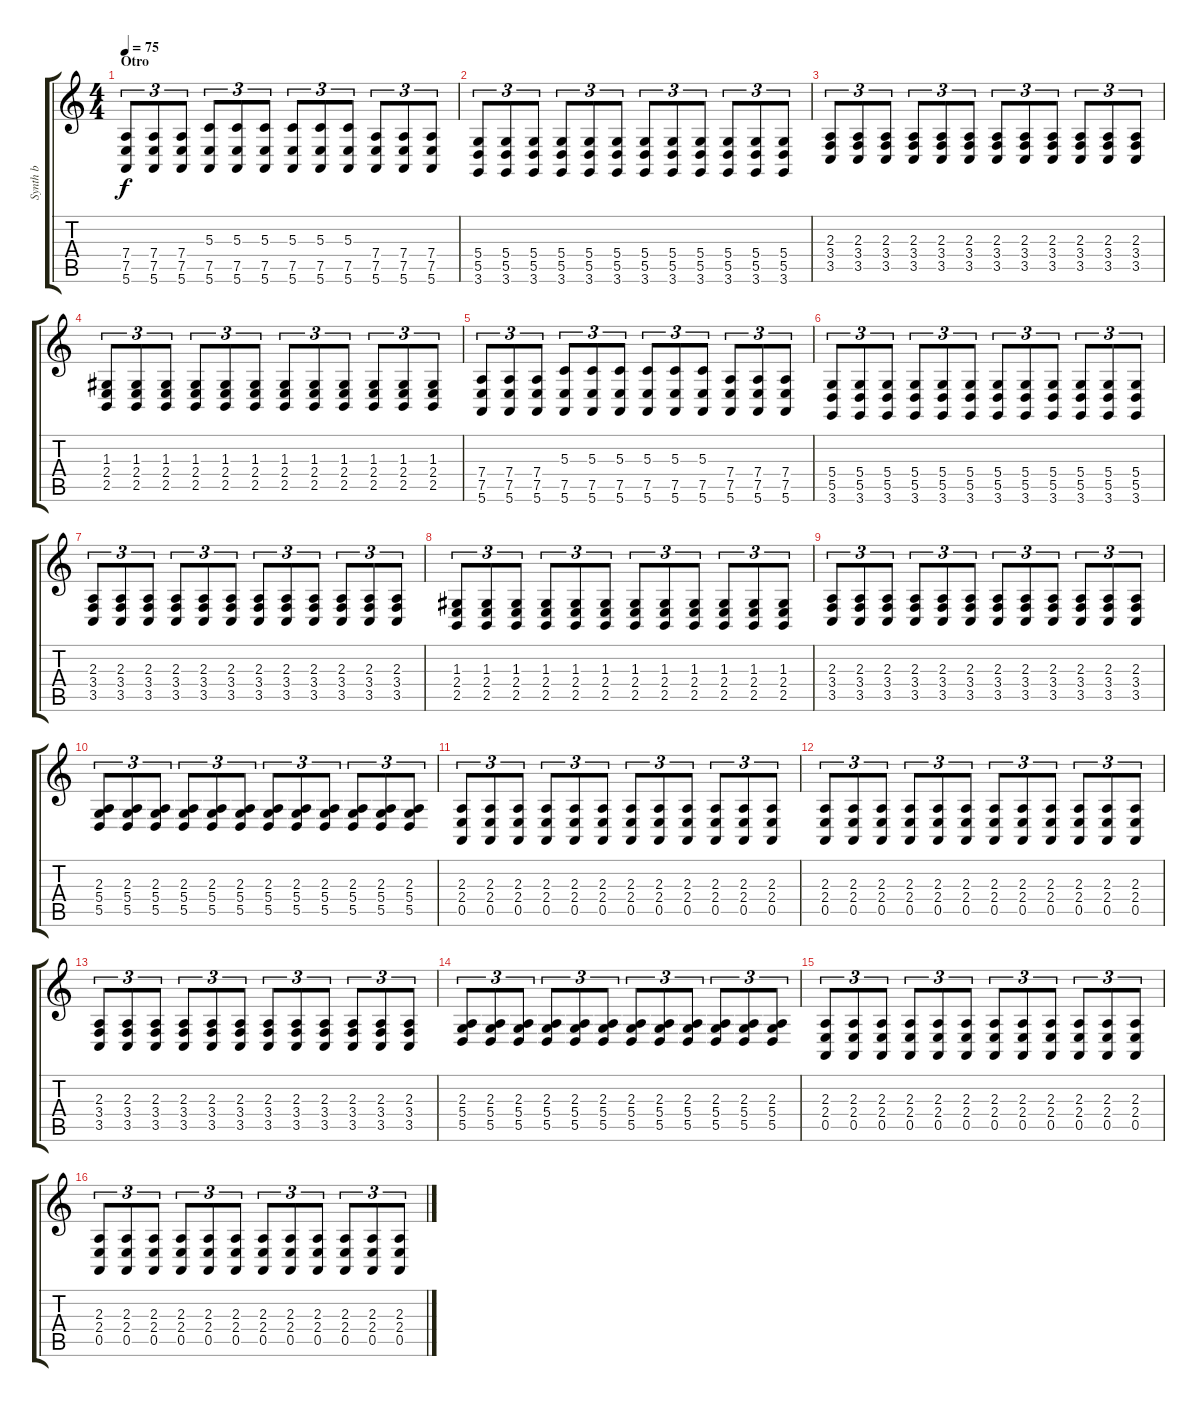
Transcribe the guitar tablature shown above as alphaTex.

\track ("Synth b" "Synth b") {instrument synthvoice}
\staff {score tabs}
\tuning (E4 B3 G3 D3 A2 E2) {hide}
\ts (4 4)
\section ("" "Otro")
\tempo 75
\clef g2
\ks c
(7.4 7.5 5.6).8{tu (3 2) dy f volume 12} (7.4 7.5 5.6).8{tu (3 2)} (7.4 7.5 5.6).8{tu (3 2)} (5.3 7.5 5.6).8{tu (3 2)} (5.3 7.5 5.6).8{tu (3 2)} (5.3 7.5 5.6).8{tu (3 2)} (5.3 7.5 5.6).8{tu (3 2)} (5.3 7.5 5.6).8{tu (3 2)} (5.3 7.5 5.6).8{tu (3 2)} (7.4 7.5 5.6).8{tu (3 2)} (7.4 7.5 5.6).8{tu (3 2)} (7.4 7.5 5.6).8{tu (3 2)} |
(5.4 5.5 3.6).8{tu (3 2)} (5.4 5.5 3.6).8{tu (3 2)} (5.4 5.5 3.6).8{tu (3 2)} (5.4 5.5 3.6).8{tu (3 2)} (5.4 5.5 3.6).8{tu (3 2)} (5.4 5.5 3.6).8{tu (3 2)} (5.4 5.5 3.6).8{tu (3 2)} (5.4 5.5 3.6).8{tu (3 2)} (5.4 5.5 3.6).8{tu (3 2)} (5.4 5.5 3.6).8{tu (3 2)} (5.4 5.5 3.6).8{tu (3 2)} (5.4 5.5 3.6).8{tu (3 2)} |
(2.3 3.4 3.5).8{tu (3 2)} (2.3 3.4 3.5).8{tu (3 2)} (2.3 3.4 3.5).8{tu (3 2)} (2.3 3.4 3.5).8{tu (3 2)} (2.3 3.4 3.5).8{tu (3 2)} (2.3 3.4 3.5).8{tu (3 2)} (2.3 3.4 3.5).8{tu (3 2)} (2.3 3.4 3.5).8{tu (3 2)} (2.3 3.4 3.5).8{tu (3 2)} (2.3 3.4 3.5).8{tu (3 2)} (2.3 3.4 3.5).8{tu (3 2)} (2.3 3.4 3.5).8{tu (3 2)} |
(1.3 2.4 2.5).8{tu (3 2)} (1.3 2.4 2.5).8{tu (3 2)} (1.3 2.4 2.5).8{tu (3 2)} (1.3 2.4 2.5).8{tu (3 2)} (1.3 2.4 2.5).8{tu (3 2)} (1.3 2.4 2.5).8{tu (3 2)} (1.3 2.4 2.5).8{tu (3 2)} (1.3 2.4 2.5).8{tu (3 2)} (1.3 2.4 2.5).8{tu (3 2)} (1.3 2.4 2.5).8{tu (3 2)} (1.3 2.4 2.5).8{tu (3 2)} (1.3 2.4 2.5).8{tu (3 2)} |
(7.4 7.5 5.6).8{tu (3 2)} (7.4 7.5 5.6).8{tu (3 2)} (7.4 7.5 5.6).8{tu (3 2)} (5.3 7.5 5.6).8{tu (3 2)} (5.3 7.5 5.6).8{tu (3 2)} (5.3 7.5 5.6).8{tu (3 2)} (5.3 7.5 5.6).8{tu (3 2)} (5.3 7.5 5.6).8{tu (3 2)} (5.3 7.5 5.6).8{tu (3 2)} (7.4 7.5 5.6).8{tu (3 2)} (7.4 7.5 5.6).8{tu (3 2)} (7.4 7.5 5.6).8{tu (3 2)} |
(5.4 5.5 3.6).8{tu (3 2)} (5.4 5.5 3.6).8{tu (3 2)} (5.4 5.5 3.6).8{tu (3 2)} (5.4 5.5 3.6).8{tu (3 2)} (5.4 5.5 3.6).8{tu (3 2)} (5.4 5.5 3.6).8{tu (3 2)} (5.4 5.5 3.6).8{tu (3 2)} (5.4 5.5 3.6).8{tu (3 2)} (5.4 5.5 3.6).8{tu (3 2)} (5.4 5.5 3.6).8{tu (3 2)} (5.4 5.5 3.6).8{tu (3 2)} (5.4 5.5 3.6).8{tu (3 2)} |
(2.3 3.4 3.5).8{tu (3 2)} (2.3 3.4 3.5).8{tu (3 2)} (2.3 3.4 3.5).8{tu (3 2)} (2.3 3.4 3.5).8{tu (3 2)} (2.3 3.4 3.5).8{tu (3 2)} (2.3 3.4 3.5).8{tu (3 2)} (2.3 3.4 3.5).8{tu (3 2)} (2.3 3.4 3.5).8{tu (3 2)} (2.3 3.4 3.5).8{tu (3 2)} (2.3 3.4 3.5).8{tu (3 2)} (2.3 3.4 3.5).8{tu (3 2)} (2.3 3.4 3.5).8{tu (3 2)} |
(1.3 2.4 2.5).8{tu (3 2)} (1.3 2.4 2.5).8{tu (3 2)} (1.3 2.4 2.5).8{tu (3 2)} (1.3 2.4 2.5).8{tu (3 2)} (1.3 2.4 2.5).8{tu (3 2)} (1.3 2.4 2.5).8{tu (3 2)} (1.3 2.4 2.5).8{tu (3 2)} (1.3 2.4 2.5).8{tu (3 2)} (1.3 2.4 2.5).8{tu (3 2)} (1.3 2.4 2.5).8{tu (3 2)} (1.3 2.4 2.5).8{tu (3 2)} (1.3 2.4 2.5).8{tu (3 2)} |
(2.3 3.4 3.5).8{tu (3 2)} (2.3 3.4 3.5).8{tu (3 2)} (2.3 3.4 3.5).8{tu (3 2)} (2.3 3.4 3.5).8{tu (3 2)} (2.3 3.4 3.5).8{tu (3 2)} (2.3 3.4 3.5).8{tu (3 2)} (2.3 3.4 3.5).8{tu (3 2)} (2.3 3.4 3.5).8{tu (3 2)} (2.3 3.4 3.5).8{tu (3 2)} (2.3 3.4 3.5).8{tu (3 2)} (2.3 3.4 3.5).8{tu (3 2)} (2.3 3.4 3.5).8{tu (3 2)} |
(2.3 5.4 5.5).8{tu (3 2)} (2.3 5.4 5.5).8{tu (3 2)} (2.3 5.4 5.5).8{tu (3 2)} (2.3 5.4 5.5).8{tu (3 2)} (2.3 5.4 5.5).8{tu (3 2)} (2.3 5.4 5.5).8{tu (3 2)} (2.3 5.4 5.5).8{tu (3 2)} (2.3 5.4 5.5).8{tu (3 2)} (2.3 5.4 5.5).8{tu (3 2)} (2.3 5.4 5.5).8{tu (3 2)} (2.3 5.4 5.5).8{tu (3 2)} (2.3 5.4 5.5).8{tu (3 2)} |
(2.3 2.4 0.5).8{tu (3 2)} (2.3 2.4 0.5).8{tu (3 2)} (2.3 2.4 0.5).8{tu (3 2)} (2.3 2.4 0.5).8{tu (3 2)} (2.3 2.4 0.5).8{tu (3 2)} (2.3 2.4 0.5).8{tu (3 2)} (2.3 2.4 0.5).8{tu (3 2)} (2.3 2.4 0.5).8{tu (3 2)} (2.3 2.4 0.5).8{tu (3 2)} (2.3 2.4 0.5).8{tu (3 2)} (2.3 2.4 0.5).8{tu (3 2)} (2.3 2.4 0.5).8{tu (3 2)} |
(2.3 2.4 0.5).8{tu (3 2)} (2.3 2.4 0.5).8{tu (3 2)} (2.3 2.4 0.5).8{tu (3 2)} (2.3 2.4 0.5).8{tu (3 2)} (2.3 2.4 0.5).8{tu (3 2)} (2.3 2.4 0.5).8{tu (3 2)} (2.3 2.4 0.5).8{tu (3 2) volume 4} (2.3 2.4 0.5).8{tu (3 2)} (2.3 2.4 0.5).8{tu (3 2)} (2.3 2.4 0.5).8{tu (3 2)} (2.3 2.4 0.5).8{tu (3 2)} (2.3 2.4 0.5).8{tu (3 2)} |
(2.3 3.4 3.5).8{tu (3 2) volume 10} (2.3 3.4 3.5).8{tu (3 2)} (2.3 3.4 3.5).8{tu (3 2)} (2.3 3.4 3.5).8{tu (3 2)} (2.3 3.4 3.5).8{tu (3 2)} (2.3 3.4 3.5).8{tu (3 2)} (2.3 3.4 3.5).8{tu (3 2)} (2.3 3.4 3.5).8{tu (3 2)} (2.3 3.4 3.5).8{tu (3 2)} (2.3 3.4 3.5).8{tu (3 2)} (2.3 3.4 3.5).8{tu (3 2)} (2.3 3.4 3.5).8{tu (3 2)} |
(2.3 5.4 5.5).8{tu (3 2)} (2.3 5.4 5.5).8{tu (3 2)} (2.3 5.4 5.5).8{tu (3 2)} (2.3 5.4 5.5).8{tu (3 2)} (2.3 5.4 5.5).8{tu (3 2)} (2.3 5.4 5.5).8{tu (3 2)} (2.3 5.4 5.5).8{tu (3 2)} (2.3 5.4 5.5).8{tu (3 2)} (2.3 5.4 5.5).8{tu (3 2)} (2.3 5.4 5.5).8{tu (3 2)} (2.3 5.4 5.5).8{tu (3 2)} (2.3 5.4 5.5).8{tu (3 2)} |
(2.3 2.4 0.5).8{tu (3 2)} (2.3 2.4 0.5).8{tu (3 2)} (2.3 2.4 0.5).8{tu (3 2)} (2.3 2.4 0.5).8{tu (3 2)} (2.3 2.4 0.5).8{tu (3 2)} (2.3 2.4 0.5).8{tu (3 2)} (2.3 2.4 0.5).8{tu (3 2)} (2.3 2.4 0.5).8{tu (3 2)} (2.3 2.4 0.5).8{tu (3 2)} (2.3 2.4 0.5).8{tu (3 2)} (2.3 2.4 0.5).8{tu (3 2)} (2.3 2.4 0.5).8{tu (3 2)} |
(2.3 2.4 0.5).8{tu (3 2)} (2.3 2.4 0.5).8{tu (3 2)} (2.3 2.4 0.5).8{tu (3 2)} (2.3 2.4 0.5).8{tu (3 2)} (2.3 2.4 0.5).8{tu (3 2)} (2.3 2.4 0.5).8{tu (3 2)} (2.3 2.4 0.5).8{tu (3 2) volume 4} (2.3 2.4 0.5).8{tu (3 2)} (2.3 2.4 0.5).8{tu (3 2)} (2.3 2.4 0.5).8{tu (3 2)} (2.3 2.4 0.5).8{tu (3 2)} (2.3 2.4 0.5).8{tu (3 2)}
